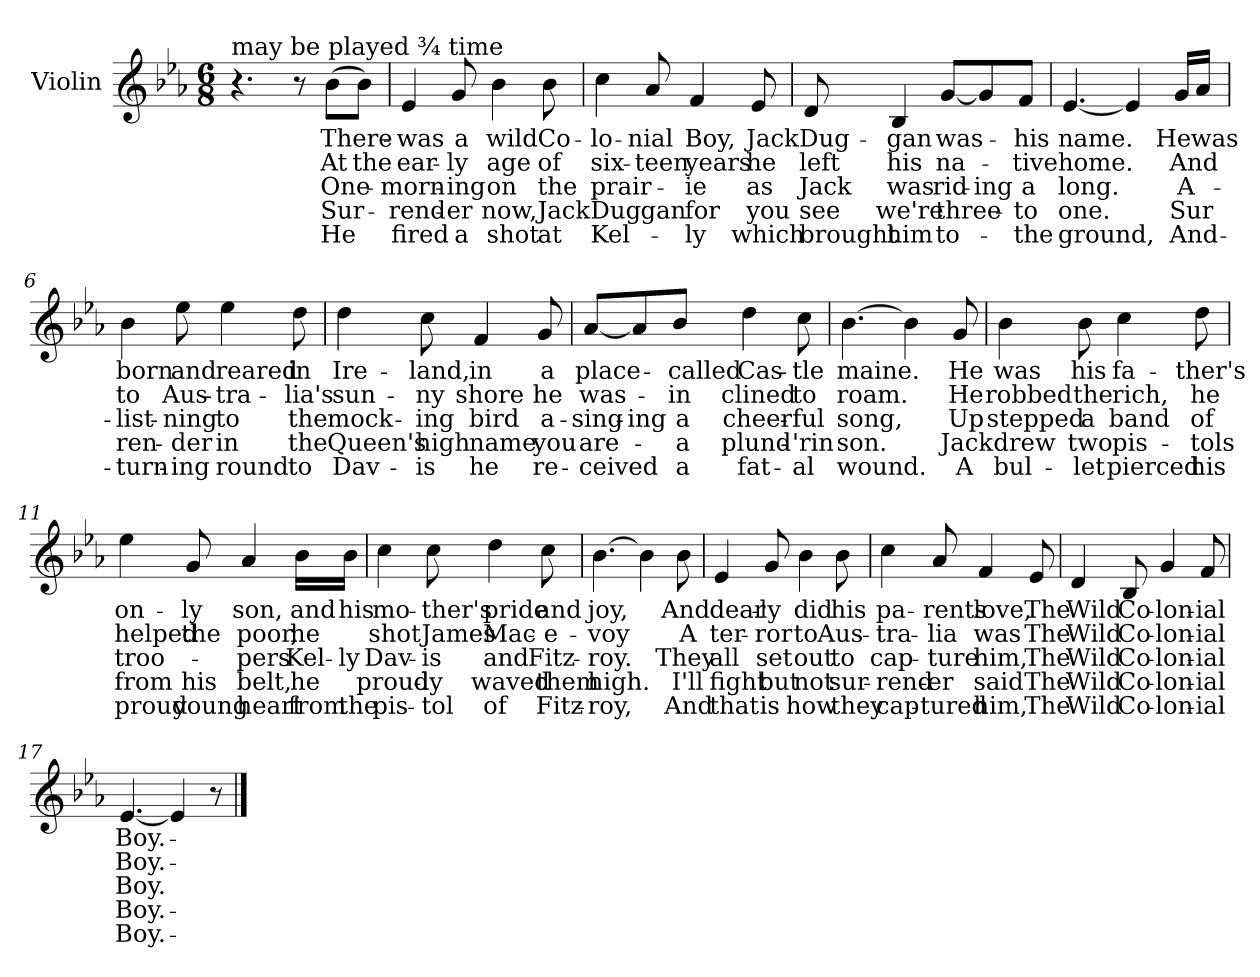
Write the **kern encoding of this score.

**kern	**text	**text	**text	**text	**text
*part1	*part1	*part1	*part1	*part1	*part1
*staff1	*staff1	*staff1	*staff1	*staff1	*staff1
*I"Violin	*	*	*	*	*
*I'Vln	*	*	*	*	*
*clefG2	*	*	*	*	*
*k[b-e-a-]	*	*	*	*	*
*E-:	*	*	*	*	*
*M6/8	*	*	*	*	*
=1	=1	=1	=1	=1	=1
!LO:TX:a:t=may be played ¾ time	!	!	!	!	!
4.r	.	.	.	.	.
8r	.	.	.	.	.
(8b-\L	There-	At	One-	Sur-	He
8b-\J)	.	the	.	.	.
=2	=2	=2	=2	=2	=2
4e-/	was	ear-	morn-	-rend-	fired
8g/	a	-ly	-ing	-er	a
4b-\	wild	age	on	now,	shot
8b-\	Co-	of	the	Jack	at
=3	=3	=3	=3	=3	=3
4cc\	-lo-	six-	prair-	Dug	Kel-
8a-/	-nial	-teen	.	gan	.
4f/	Boy,	years	-ie	for	-ly
8e-/	Jack	he	as	you	which
=4	=4	=4	=4	=4	=4
8d/	Dug-	left	Jack	see	brought
4B-/	-gan	his	was	we're	him
[8g/L	was-	na-	rid-	three-	to-
8g/]	.	.	-ing	.	.
8f/J	his	-tive	a	to	the
!!LO:LB:g=z
=5	=5	=5	=5	=5	=5
[4.e-/	name.	home.	-long.	one.	ground,
4e-/]	.	.	.	.	.
16g/LL	He	And	A-	Sur	And-
16a-/JJ	was	.	.	.	.
=6	=6	=6	=6	=6	=6
4b-\	born	to	-list-	ren-	-turn-
8ee-\	and	Aus-	-ning	-der	-ing
4ee-\	reared	-tra-	to	in	round
8dd\	in	-lia's	the	the	to
=7	=7	=7	=7	=7	=7
4dd\	Ire-	sun-	mock-	Queen's	Dav-
8cc\	-land,	-ny	-ing	high	-is
4f/	in	shore	bird	name	he
8g/	a	he	a-	you	re-
=8	=8	=8	=8	=8	=8
[8a-/L	place-	was-	-sing-	are-	-ceived-
8a-/]	.	.	-ing	.	-
8b-/J	called	in	a	a	a
4dd\	Cas-	clined	cheer-	plund-	fat-
8cc\	-tle	to	-ful	-'rin	-al
!!LO:LB:g=z
=9	=9	=9	=9	=9	=9
[4.b-\	maine.	roam.	song,	son.	wound.
4b-\]	.	.	.	.	.
8g/	He	He	Up	Jack	A
=10	=10	=10	=10	=10	=10
4b-\	was	robbed	stepped	drew	bul-
8b-\	his	the	a	two	-let
4cc\	fa-	rich,	band	pis-	pierced
8dd\	-ther's	he	of	-tols	his
=11	=11	=11	=11	=11	=11
4ee-\	on-	helped	troo-	from	proud
8g/	-ly	the	.	his	young
4a-/	son,	poor,	-pers	belt,	heart
16b-\LL	and	he	Kel-	he	from
16b-\JJ	his	.	-ly	.	the
=12	=12	=12	=12	=12	=12
4cc\	mo-	shot	Dav-	proud-	pis-
8cc\	-ther's	James	-is	-ly	-tol
4dd\	pride	Mac-	and	waved	of
8cc\	and	-e-	Fitz-	them	Fitz-
!!LO:LB:g=z
=13	=13	=13	=13	=13	=13
[4.b-\	joy,	-voy	-roy.	high.	-roy,
4b-\]	.	.	.	.	.
8b-\	And	A	They	I'll	And
=14	=14	=14	=14	=14	=14
4e-/	dear-	ter-	all	fight	that
8g/	-ly	-ror	set	but	is
4b-\	did	to	out	not	how
8b-\	his	Aus-	to	sur-	they
=15	=15	=15	=15	=15	=15
4cc\	pa-	-tra-	cap-	-rend-	cap-
8a-/	-rents	-lia	-ture	-er	-tured
4f/	love,	was	him,	said	him,
8e-/	The	The	The	The	The
=16	=16	=16	=16	=16	=16
4d/	Wild	Wild	Wild	Wild	Wild
8B-/	Co-	Co-	Co-	Co-	Co-
4g/	-lon-	-lon-	-lon-	-lon-	-lon-
8f/	-ial	-ial	-ial	-ial	-ial
=17	=17	=17	=17	=17	=17
[4.e-/	Boy.-	Boy.-	Boy.-	Boy.-	Boy.-
4e-/]	.	.	-	.	.
8r	.	.	.	.	.
==	==	==	==	==	==
*-	*-	*-	*-	*-	*-
